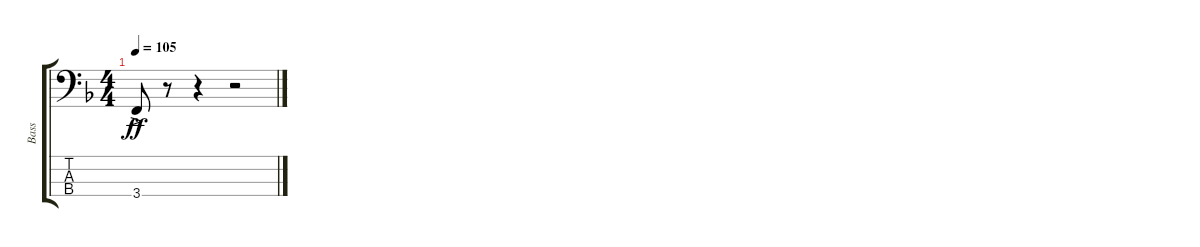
\track ("Bass" "Bass") {instrument electricbassfinger}
\staff {score tabs}
\tuning (G2 D2 A1 D1) {hide}
\ts (4 4)
\tempo 105
\clef f4
\ks dminor
3.4{ac}.8{dy ff} r.8 r.4 r.2
